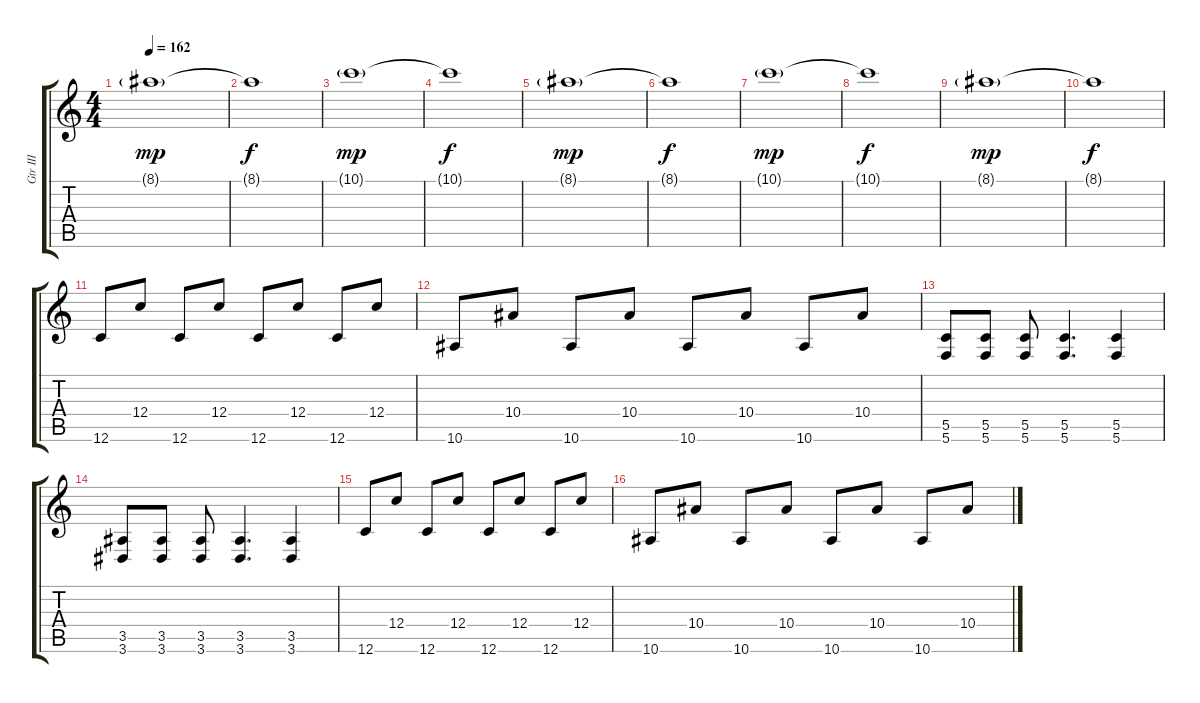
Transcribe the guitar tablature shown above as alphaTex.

\track ("Gtr III" "Gtr III") {instrument overdrivenguitar}
\staff {score tabs}
\tuning (D4 A3 F3 C3 G2 C2) {hide}
\ts (4 4)
\tempo 162
\clef g2
\ks c
8.1{g}.1{dy mp} |
8.1{t}.1{dy f} |
10.1{g}.1{dy mp} |
10.1{t}.1{dy f} |
8.1{g}.1{dy mp} |
8.1{t}.1{dy f} |
10.1{g}.1{dy mp} |
10.1{t}.1{dy f} |
8.1{g}.1{dy mp} |
8.1{t}.1{dy f} |
12.6.8{balance 11} 12.4.8 12.6.8 12.4.8 12.6.8 12.4.8 12.6.8 12.4.8 |
10.6.8 10.4.8 10.6.8 10.4.8 10.6.8 10.4.8 10.6.8 10.4.8 |
(5.5 5.6).8 (5.5 5.6).8 (5.5 5.6).8 (5.5 5.6).4{d} (5.5 5.6).4 |
(3.5 3.6).8 (3.5 3.6).8 (3.5 3.6).8 (3.5 3.6).4{d} (3.5 3.6).4 |
12.6.8 12.4.8 12.6.8 12.4.8 12.6.8 12.4.8 12.6.8 12.4.8 |
10.6.8 10.4.8 10.6.8 10.4.8 10.6.8 10.4.8 10.6.8 10.4.8
